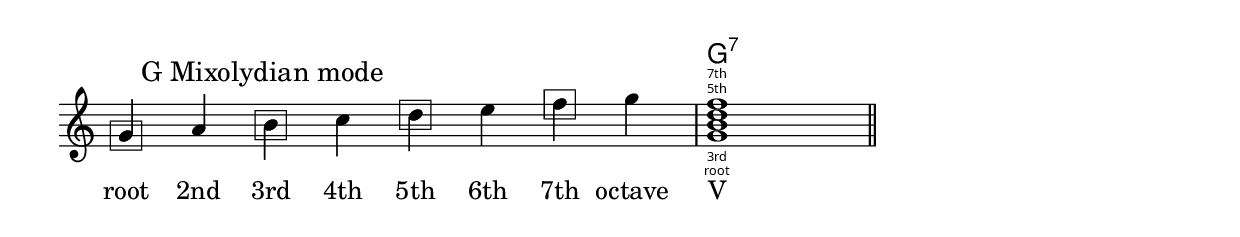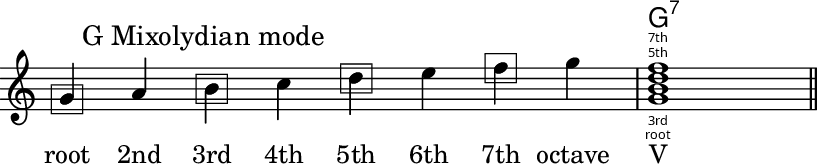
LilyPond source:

\version "2.24.4"
\language "english"
#(ly:set-option 'crop #t)
\include "include/alt.ly"
boxHead =
\once \override NoteHead.stencil = #(lambda (grob)
    (let* ((note (ly:note-head::print grob))
           (combo-stencil (ly:stencil-add
               note
               (box-stencil note 0.1 0.8))))
          (ly:make-stencil (ly:stencil-expr combo-stencil)
            (ly:stencil-extent note X)
            (ly:stencil-extent note Y))))

\include "include/thirds.ly"
\score {
  \midi {
    \tempo 4=140
  }
  \layout {
    \context {
      \Score
      \omit BarNumber
      \override SpacingSpanner.spacing-increment = 4
    }
    indent = 0\mm
  }
  {
    <<
    \chords {
      \set chordChanges = ##t % only show chords when they change
      \set noChordSymbol = ""
      \set minorChordModifier = \markup { "-" }
      \skip \ppp % spacer to set voice volume
      r\breve | g1:7
    }
    \new Staff {
      \key c \major
      \override Timing.TimeSignature.stencil = ##f
      \time 8/4
      \clef treble
      \relative {
        \skip \fff % spacer to set voice volume
        \sectionLabel \markup { "           G Mixolydian mode" }
        \boxHead g'4
        a
        \boxHead b
        c
        \boxHead d
        e
        \boxHead f
        g |
        <g,\root b\third d\fifth f\seventh>1
        \bar "||"
      }
      \addlyrics {
        root "2nd" "3rd" "4th" "5th" "6th" "7th" "octave" "V"
      }
    }
    >>
  }
}
